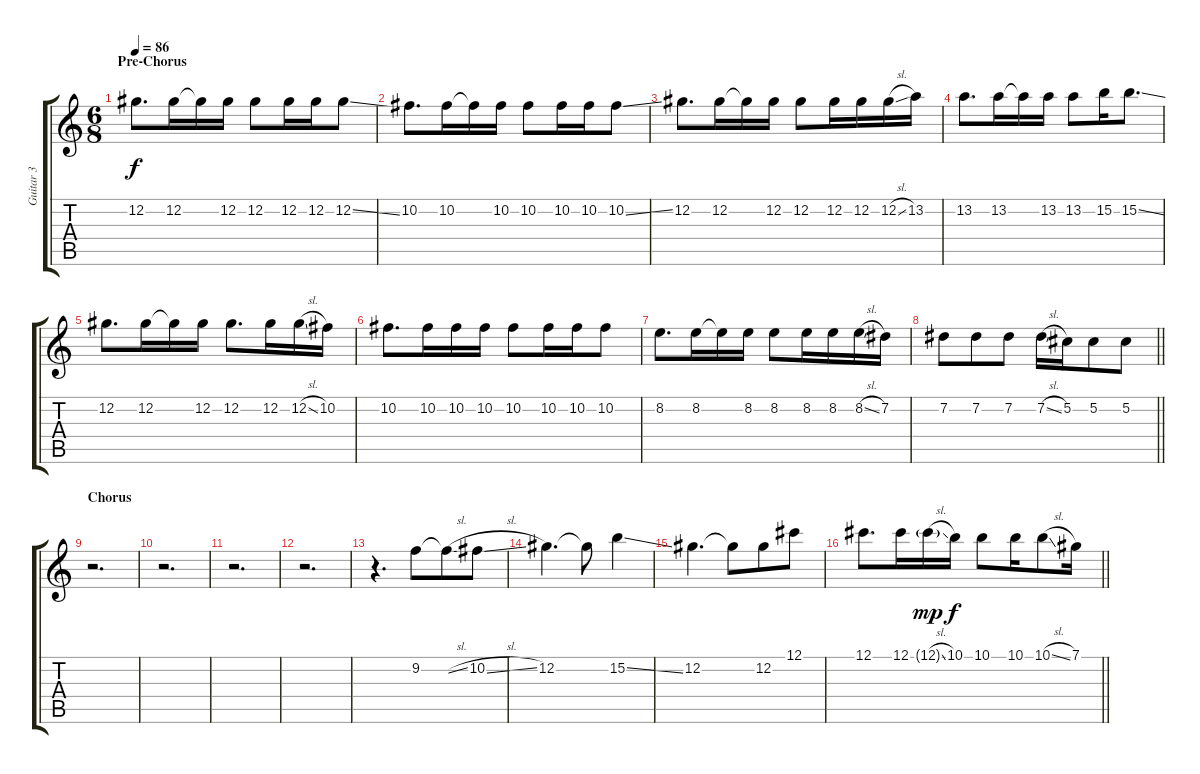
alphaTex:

\track ("Guitar 3" "Guitar 3") {instrument distortionguitar}
\staff {score tabs}
\tuning (Db4 Ab3 E3 B2 Gb2 Db2) {hide}
\ts (6 8)
\section ("" "Pre-Chorus")
\tempo 86
\clef g2
\ks c
12.2.8{d dy f} 12.2.16 12.2{t}.16 12.2.16 12.2.8 12.2.16 12.2.16 12.2{ss}.8 |
10.2.8{d} 10.2.16 10.2{t}.16 10.2.16 10.2.8 10.2.16 10.2.16 10.2{ss}.8 |
12.2.8{d} 12.2.16 12.2{t}.16 12.2.16 12.2.8 12.2.16 12.2.16 12.2{sl}.16 13.2.16 |
13.2.8{d} 13.2.16 13.2{t}.16 13.2.16 13.2.8 15.2.16 15.2{ss}.8{d} |
12.2.8{d} 12.2.16 12.2{t}.16 12.2.16 12.2.8{d} 12.2.16 12.2{sl}.16 10.2.16 |
10.2.8{d} 10.2.16 10.2.16 10.2.16 10.2.8 10.2.16 10.2.16 10.2.8 |
8.2.8{d} 8.2.16 8.2{t}.16 8.2.16 8.2.8 8.2.16 8.2.16 8.2{sl}.16 7.2.16 |
\barLineRight lightlight
7.2.8 7.2.8 7.2.8 7.2{sl}.16 5.2.16 5.2.8 5.2.8 |
\section ("" "Chorus")
r.2{d} |
r.2{d} |
r.2{d} |
r.2{d} |
r.4{d} 9.2.8 9.2{sl t}.8 10.2{sl}.8 |
12.2.4{d} 12.2{t}.8 15.2{ss}.4 |
12.2.4{d} 12.2{t}.8 12.2.8 12.1.8 |
\barLineRight lightlight
12.1.8{d} 12.1.16 12.1{sl g}.16{dy mp} 10.1.16{dy f} 10.1.8 10.1.16 10.1{sl}.8 7.1.16
